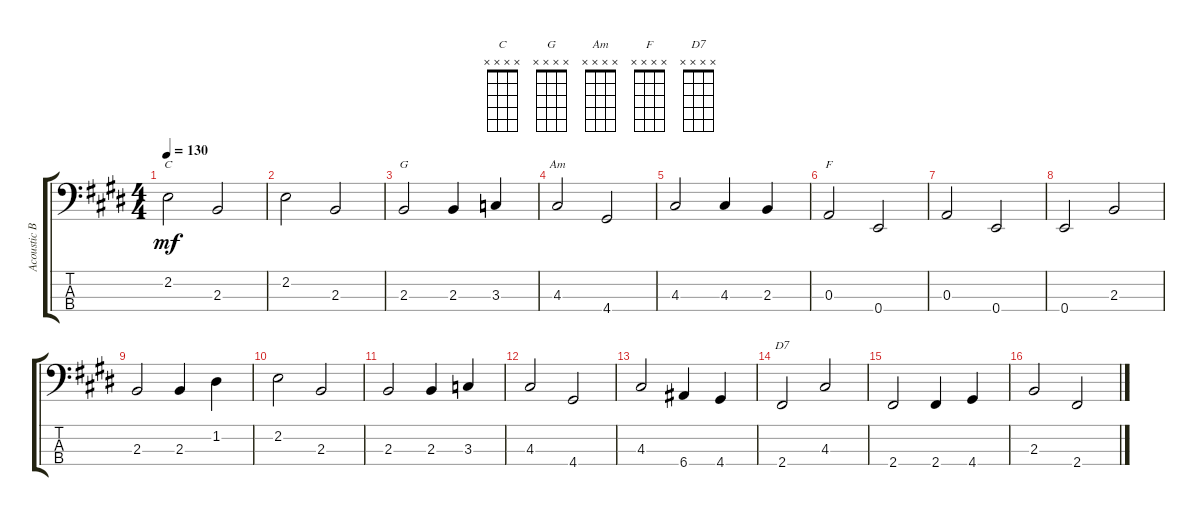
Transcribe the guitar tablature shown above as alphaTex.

\track ("Acoustic Bass" "Acoustic B") {instrument acousticbass}
\staff {score tabs}
\tuning (G2 D2 A1 E1) {hide}
\chord ("C" x x x x)
\chord ("G" x x x x)
\chord ("Am" x x x x)
\chord ("F" x x x x)
\chord ("D7" x x x x)
\ts (4 4)
\tempo 130
\clef f4
\ks e
2.2.2{ch "C" dy mf instrument acousticbass} 2.3.2 |
2.2.2 2.3.2 |
2.3.2{ch "G"} 2.3.4 3.3.4 |
4.3.2{ch "Am"} 4.4.2 |
4.3.2 4.3.4 2.3.4 |
0.3.2{ch "F"} 0.4.2 |
0.3.2 0.4.2 |
0.4.2 2.3.2 |
2.3.2 2.3.4 1.2.4 |
2.2.2 2.3.2 |
2.3.2 2.3.4 3.3.4 |
4.3.2 4.4.2 |
4.3.2 6.4.4 4.4.4 |
2.4.2{ch "D7"} 4.3.2 |
2.4.2 2.4.4 4.4.4 |
2.3.2 2.4.2
